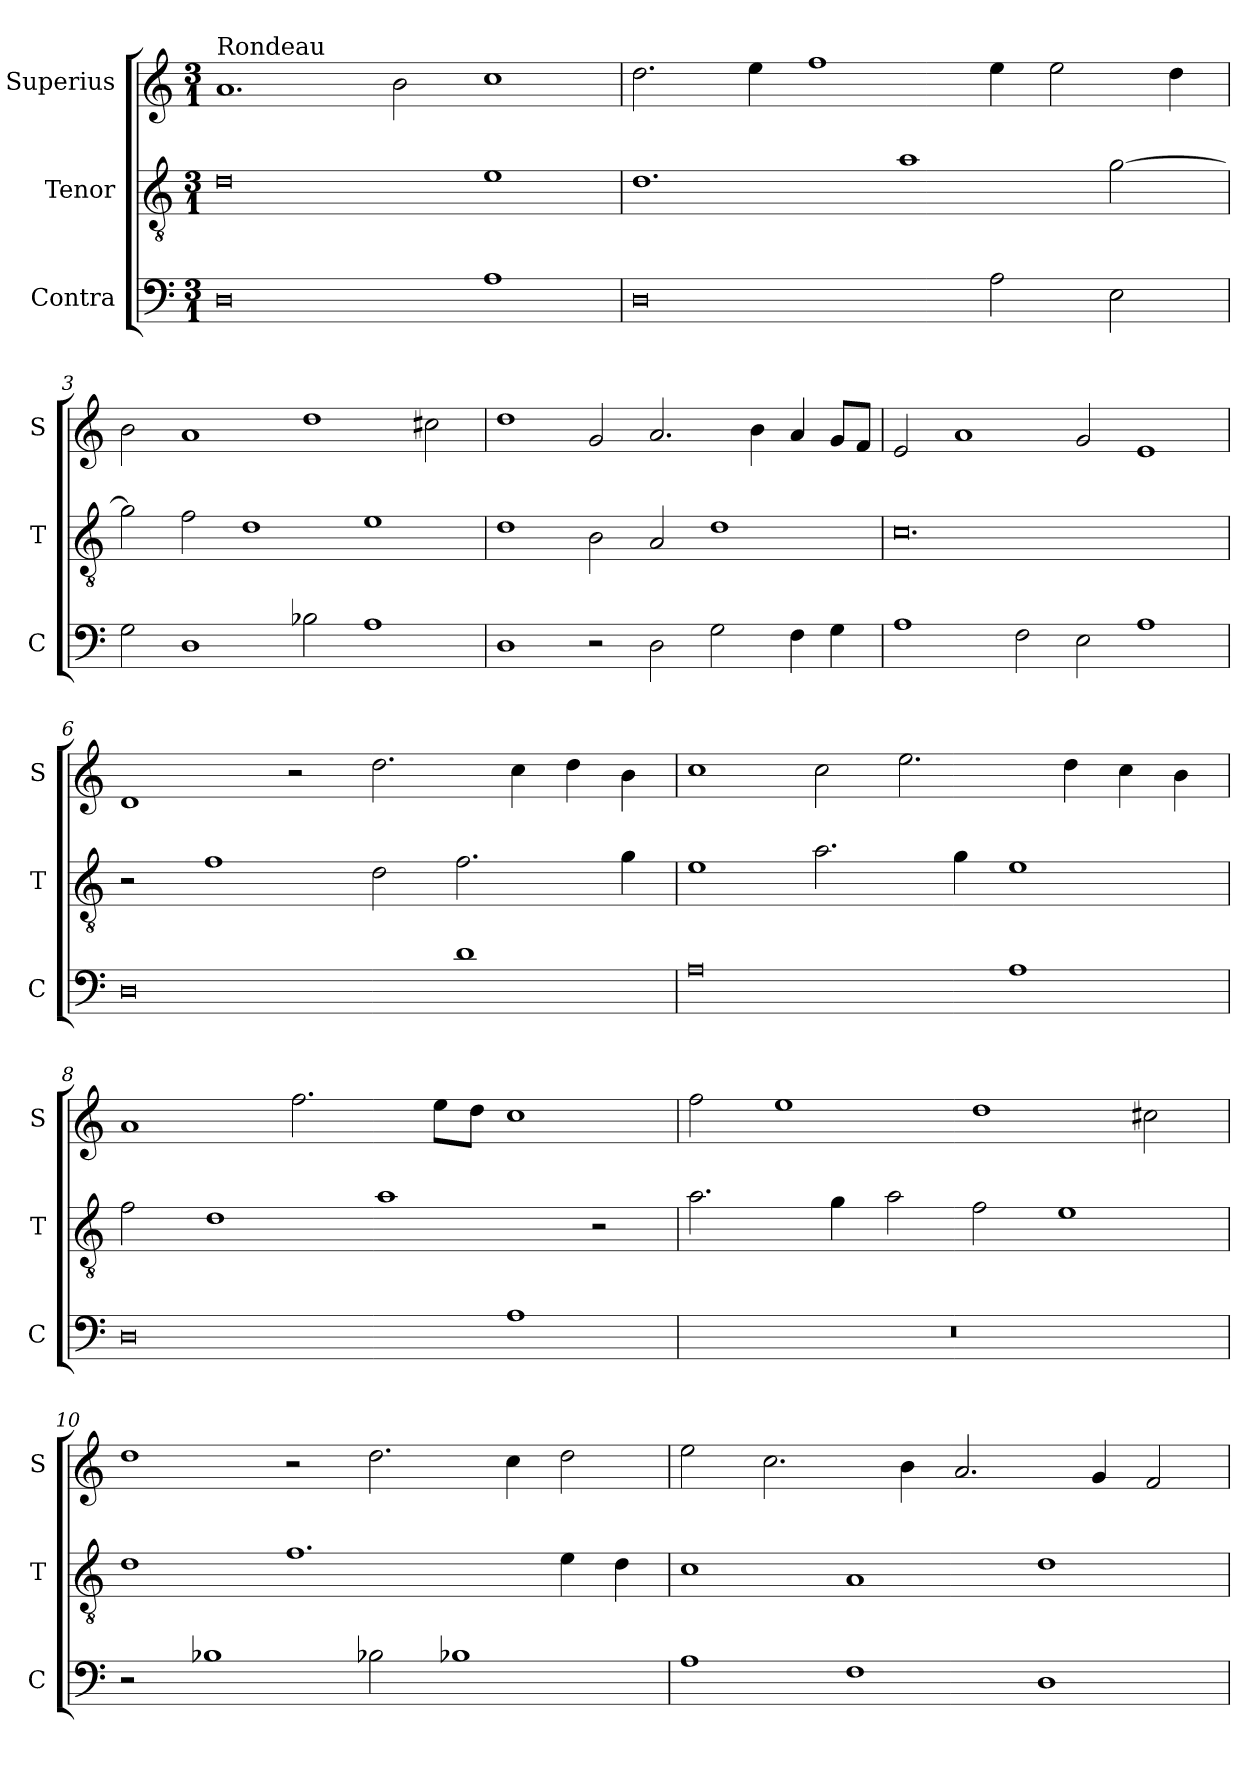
**kern	**kern	**kern
*part3	*part2	*part1
*staff3	*staff2	*staff1
*I"Contra	*I"Tenor	*I"Superius
*I'C	*I'T	*I'S
*clefF4	*clefGv2	*clefG2
*k[]	*k[]	*k[]
*M3/1	*M3/1	*M3/1
=1	=1	=1
!	!	!LO:TX:a:t=Rondeau
0D	0d	1.a
.	.	2b\
1A	1e	1cc
=2	=2	=2
0D	1.d	2.dd\
.	.	4ee\
.	.	1ff
.	1a	.
2A\	.	4ee\
.	.	2ee\
2E\	[2g\	.
.	.	4dd\
=3	=3	=3
2G\	2g\]	2b\
1D	2f\	1a
.	1d	.
2B-X\	.	1dd
1A	1e	.
.	.	2cc#X\
=4	=4	=4
1D	1d	1dd
2r	2B\	2g/
2D\	2A/	2.a/
2G\	1d	.
.	.	4b\
4F\	.	4a/
4G\	.	8g/L
.	.	8f/J
=5	=5	=5
1A	0.c	2e/
.	.	1a
2F\	.	.
2E\	.	2g/
1A	.	1e
=6	=6	=6
0D	2r	1d
.	1f	.
.	.	2r
.	2d\	2.dd\
1d	2.f\	.
.	.	4cc\
.	.	4dd\
.	4g\	4b\
=7	=7	=7
0A	1e	1cc
.	2.a\	2cc\
.	.	2.ee\
.	4g\	.
1A	1e	.
.	.	4dd\
.	.	4cc\
.	.	4b\
=8	=8	=8
0D	2f\	1a
.	1d	.
.	.	2.ff\
.	1a	.
.	.	8ee\L
.	.	8dd\J
1A	.	1cc
.	2r	.
=9	=9	=9
0.r	2.a\	2ff\
.	.	1ee
.	4g\	.
.	2a\	.
.	2f\	1dd
.	1e	.
.	.	2cc#X\
=10	=10	=10
2r	1d	1dd
1B-X	.	.
.	1.f	2r
2B-X\	.	2.dd\
1B-X	.	.
.	.	4cc\
.	4e\	2dd\
.	4d\	.
=11	=11	=11
1A	1c	2ee\
.	.	2.cc\
1F	1A	.
.	.	4b\
.	.	2.a/
1D	1d	.
.	.	4g/
.	.	2f/
=	=	=
*-	*-	*-
